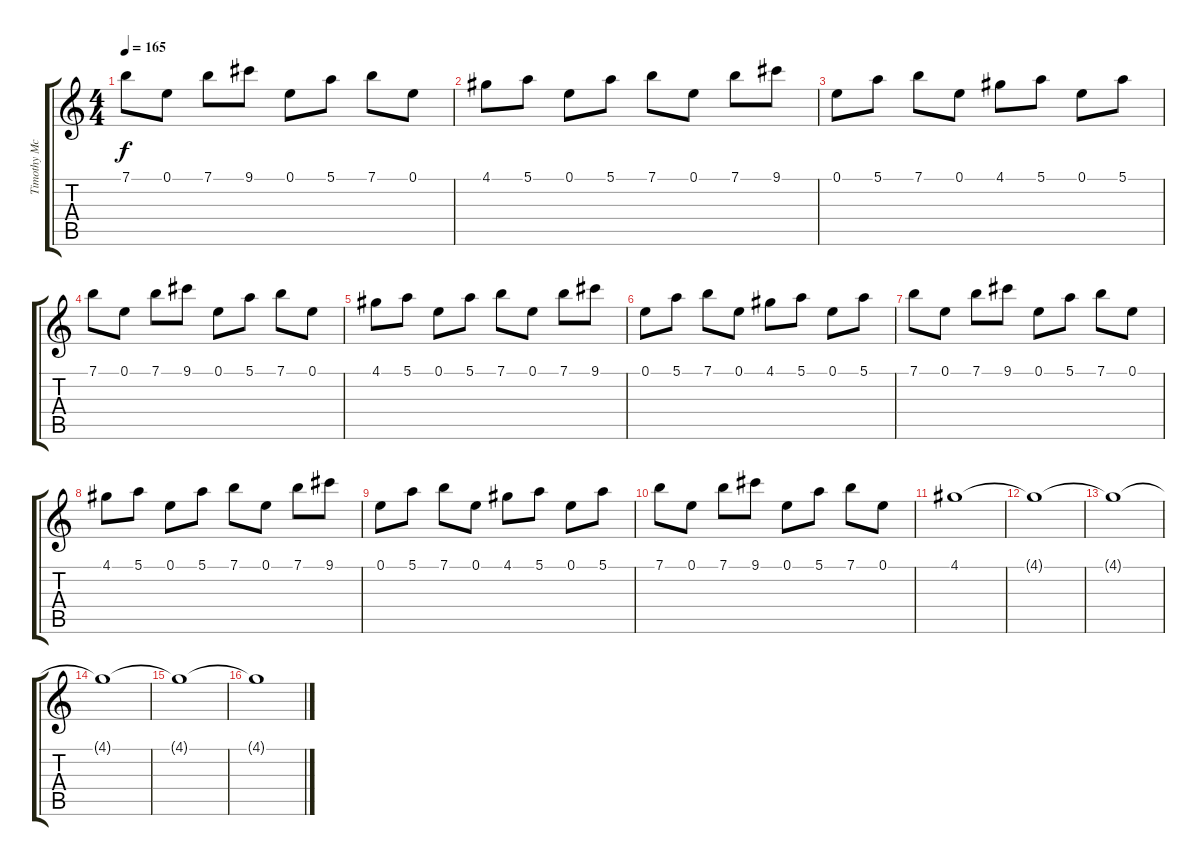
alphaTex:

\track ("Timothy McTague (Lead Guitar)" "Timothy Mc") {instrument distortionguitar}
\staff {score tabs}
\tuning (E4 B3 G3 D3 A2 D2) {hide}
\ts (4 4)
\tempo 165
\clef g2
\ks c
7.1.8{dy f} 0.1.8 7.1.8 9.1.8 0.1.8 5.1.8 7.1.8 0.1.8 |
4.1.8 5.1.8 0.1.8 5.1.8 7.1.8 0.1.8 7.1.8 9.1.8 |
0.1.8 5.1.8 7.1.8 0.1.8 4.1.8 5.1.8 0.1.8 5.1.8 |
7.1.8 0.1.8 7.1.8 9.1.8 0.1.8 5.1.8 7.1.8 0.1.8 |
4.1.8 5.1.8 0.1.8 5.1.8 7.1.8 0.1.8 7.1.8 9.1.8 |
0.1.8 5.1.8 7.1.8 0.1.8 4.1.8 5.1.8 0.1.8 5.1.8 |
7.1.8 0.1.8 7.1.8 9.1.8 0.1.8 5.1.8 7.1.8 0.1.8 |
4.1.8 5.1.8 0.1.8 5.1.8 7.1.8 0.1.8 7.1.8 9.1.8 |
0.1.8 5.1.8 7.1.8 0.1.8 4.1.8 5.1.8 0.1.8 5.1.8 |
7.1.8 0.1.8 7.1.8 9.1.8 0.1.8 5.1.8 7.1.8 0.1.8 |
4.1.1{volume 0} |
4.1{t}.1 |
4.1{t}.1 |
4.1{t}.1 |
4.1{t}.1 |
4.1{t}.1
